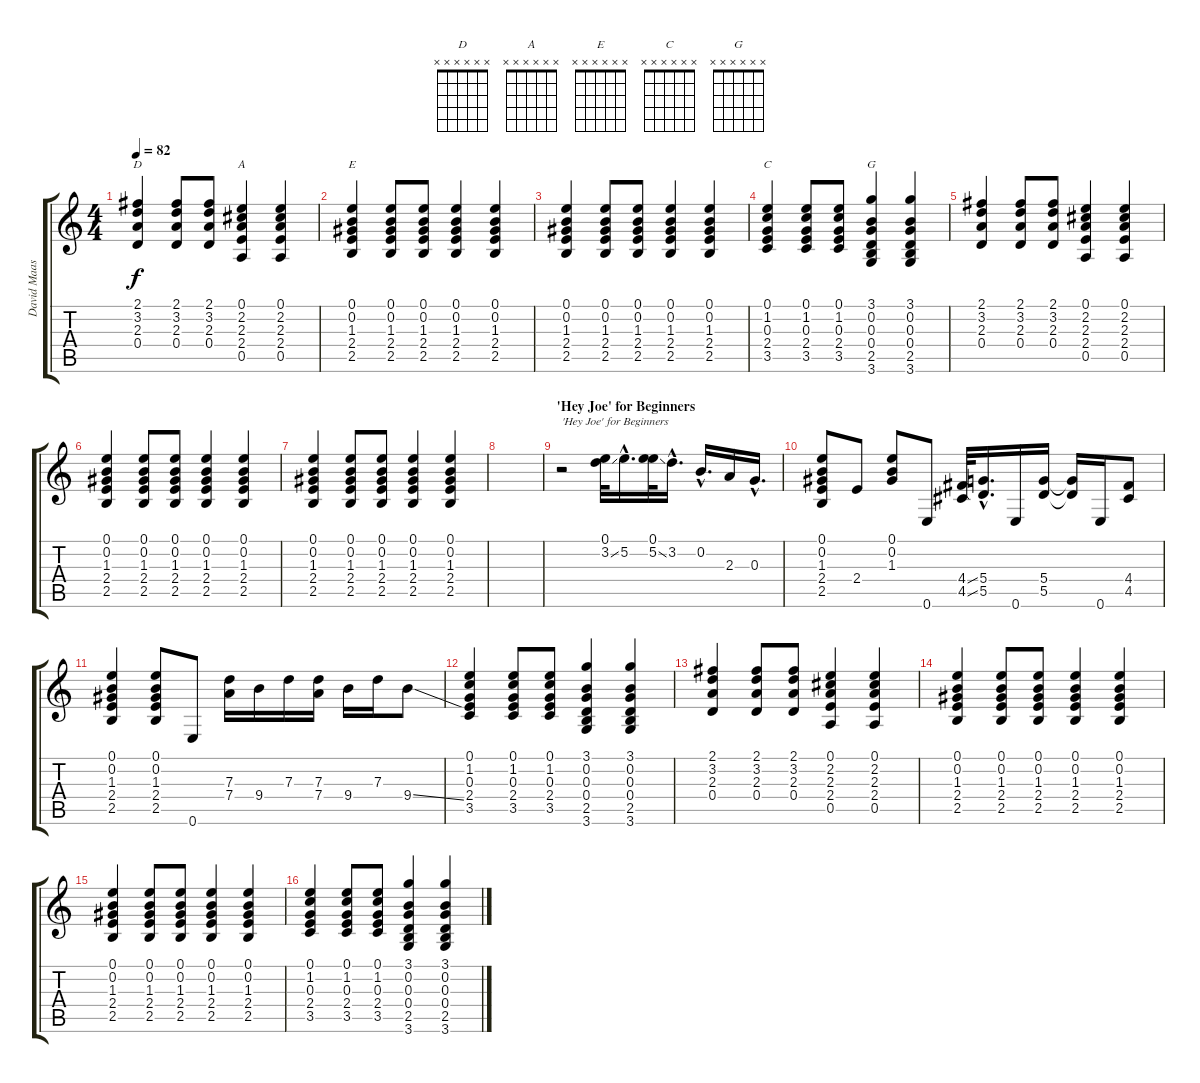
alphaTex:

\track ("David Maas - Guitar" "David Maas") {instrument electricguitarclean}
\staff {score tabs}
\tuning (E4 B3 G3 D3 A2 E2) {hide}
\chord ("D" x x x x x x) {firstfret 0}
\chord ("A" x x x x x x) {firstfret 0}
\chord ("E" x x x x x x) {firstfret 0}
\chord ("C" x x x x x x) {firstfret 0}
\chord ("G" x x x x x x) {firstfret 0}
\ts (4 4)
\tempo 82
\clef g2
\ks c
(2.1 3.2 2.3 0.4).4{ch "D" dy f} (2.1 3.2 2.3 0.4).8 (2.1 3.2 2.3 0.4).8 (0.1 2.2 2.3 2.4 0.5).4{ch "A"} (0.1 2.2 2.3 2.4 0.5).4 |
(0.1 0.2 1.3 2.4 2.5).4{ch "E"} (0.1 0.2 1.3 2.4 2.5).8 (0.1 0.2 1.3 2.4 2.5).8 (0.1 0.2 1.3 2.4 2.5).4 (0.1 0.2 1.3 2.4 2.5).4 |
(0.1 0.2 1.3 2.4 2.5).4 (0.1 0.2 1.3 2.4 2.5).8 (0.1 0.2 1.3 2.4 2.5).8 (0.1 0.2 1.3 2.4 2.5).4 (0.1 0.2 1.3 2.4 2.5).4 |
(0.1 1.2 0.3 2.4 3.5).4{ch "C"} (0.1 1.2 0.3 2.4 3.5).8 (0.1 1.2 0.3 2.4 3.5).8 (3.1 0.2 0.3 0.4 2.5 3.6).4{ch "G"} (3.1 0.2 0.3 0.4 2.5 3.6).4 |
(2.1 3.2 2.3 0.4).4 (2.1 3.2 2.3 0.4).8 (2.1 3.2 2.3 0.4).8 (0.1 2.2 2.3 2.4 0.5).4 (0.1 2.2 2.3 2.4 0.5).4 |
(0.1 0.2 1.3 2.4 2.5).4 (0.1 0.2 1.3 2.4 2.5).8 (0.1 0.2 1.3 2.4 2.5).8 (0.1 0.2 1.3 2.4 2.5).4 (0.1 0.2 1.3 2.4 2.5).4 |
(0.1 0.2 1.3 2.4 2.5).4 (0.1 0.2 1.3 2.4 2.5).8 (0.1 0.2 1.3 2.4 2.5).8 (0.1 0.2 1.3 2.4 2.5).4 (0.1 0.2 1.3 2.4 2.5).4 |
|
\section ("" "'Hey Joe' for Beginners")
r.2{txt "'Hey Joe' for Beginners"} (0.1 3.2{ss}).32 5.2{hac}.16{d} (0.1 5.2{ss}).32 3.2{hac}.16{d} 0.2{hac}.16{d} 2.3.16 0.3{hac}.16{d} |
(0.1 0.2 1.3 2.4 2.5).8 2.4.8 (0.1 0.2 1.3).8 0.6.8 (4.4{ss} 4.5{ss}).32 (5.4{hac} 5.5{hac}).16{d} 0.6.16 (5.4 5.5).16 (5.4{t} 5.5{t}).16 0.6.16 (4.4 4.5).8 |
(0.1 0.2 1.3 2.4 2.5).4 (0.1 0.2 1.3 2.4 2.5).8 0.6.8 (7.3 7.4).16 9.4.16 7.3.16 (7.3 7.4).16 9.4.16 7.3.16 9.4{ss}.8 |
(0.1 1.2 0.3 2.4 3.5).4 (0.1 1.2 0.3 2.4 3.5).8 (0.1 1.2 0.3 2.4 3.5).8 (3.1 0.2 0.3 0.4 2.5 3.6).4 (3.1 0.2 0.3 0.4 2.5 3.6).4 |
(2.1 3.2 2.3 0.4).4 (2.1 3.2 2.3 0.4).8 (2.1 3.2 2.3 0.4).8 (0.1 2.2 2.3 2.4 0.5).4 (0.1 2.2 2.3 2.4 0.5).4 |
(0.1 0.2 1.3 2.4 2.5).4 (0.1 0.2 1.3 2.4 2.5).8 (0.1 0.2 1.3 2.4 2.5).8 (0.1 0.2 1.3 2.4 2.5).4 (0.1 0.2 1.3 2.4 2.5).4 |
(0.1 0.2 1.3 2.4 2.5).4 (0.1 0.2 1.3 2.4 2.5).8 (0.1 0.2 1.3 2.4 2.5).8 (0.1 0.2 1.3 2.4 2.5).4 (0.1 0.2 1.3 2.4 2.5).4 |
(0.1 1.2 0.3 2.4 3.5).4 (0.1 1.2 0.3 2.4 3.5).8 (0.1 1.2 0.3 2.4 3.5).8 (3.1 0.2 0.3 0.4 2.5 3.6).4 (3.1 0.2 0.3 0.4 2.5 3.6).4
